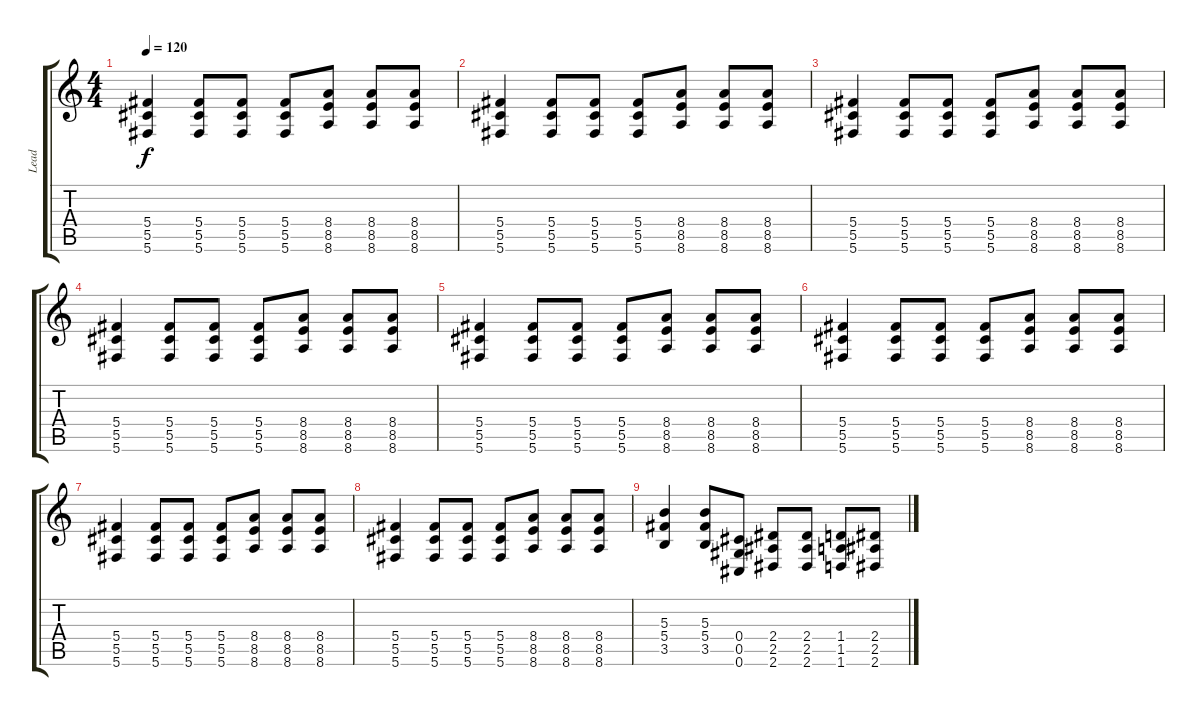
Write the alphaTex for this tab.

\track ("Lead" "Lead") {instrument distortionguitar}
\staff {score tabs}
\tuning (Eb4 Bb3 Gb3 Db3 Ab2 Db2) {hide}
\ts (4 4)
\tempo 120
\clef g2
\ks c
(5.4 5.5 5.6).4{dy f} (5.4 5.5 5.6).8 (5.4 5.5 5.6).8 (5.4 5.5 5.6).8 (8.4 8.5 8.6).8 (8.4 8.5 8.6).8 (8.4 8.5 8.6).8 |
(5.4 5.5 5.6).4 (5.4 5.5 5.6).8 (5.4 5.5 5.6).8 (5.4 5.5 5.6).8 (8.4 8.5 8.6).8 (8.4 8.5 8.6).8 (8.4 8.5 8.6).8 |
(5.4 5.5 5.6).4 (5.4 5.5 5.6).8 (5.4 5.5 5.6).8 (5.4 5.5 5.6).8 (8.4 8.5 8.6).8 (8.4 8.5 8.6).8 (8.4 8.5 8.6).8 |
(5.4 5.5 5.6).4 (5.4 5.5 5.6).8 (5.4 5.5 5.6).8 (5.4 5.5 5.6).8 (8.4 8.5 8.6).8 (8.4 8.5 8.6).8 (8.4 8.5 8.6).8 |
(5.4 5.5 5.6).4 (5.4 5.5 5.6).8 (5.4 5.5 5.6).8 (5.4 5.5 5.6).8 (8.4 8.5 8.6).8 (8.4 8.5 8.6).8 (8.4 8.5 8.6).8 |
(5.4 5.5 5.6).4 (5.4 5.5 5.6).8 (5.4 5.5 5.6).8 (5.4 5.5 5.6).8 (8.4 8.5 8.6).8 (8.4 8.5 8.6).8 (8.4 8.5 8.6).8 |
(5.4 5.5 5.6).4 (5.4 5.5 5.6).8 (5.4 5.5 5.6).8 (5.4 5.5 5.6).8 (8.4 8.5 8.6).8 (8.4 8.5 8.6).8 (8.4 8.5 8.6).8 |
(5.4 5.5 5.6).4 (5.4 5.5 5.6).8 (5.4 5.5 5.6).8 (5.4 5.5 5.6).8 (8.4 8.5 8.6).8 (8.4 8.5 8.6).8 (8.4 8.5 8.6).8 |
(5.3 5.4 3.5).4 (5.3 5.4 3.5).8 (0.4 0.5 0.6).8 (2.4 2.5 2.6).8 (2.4 2.5 2.6).8 (1.4 1.5 1.6).8 (2.4 2.5 2.6).8
